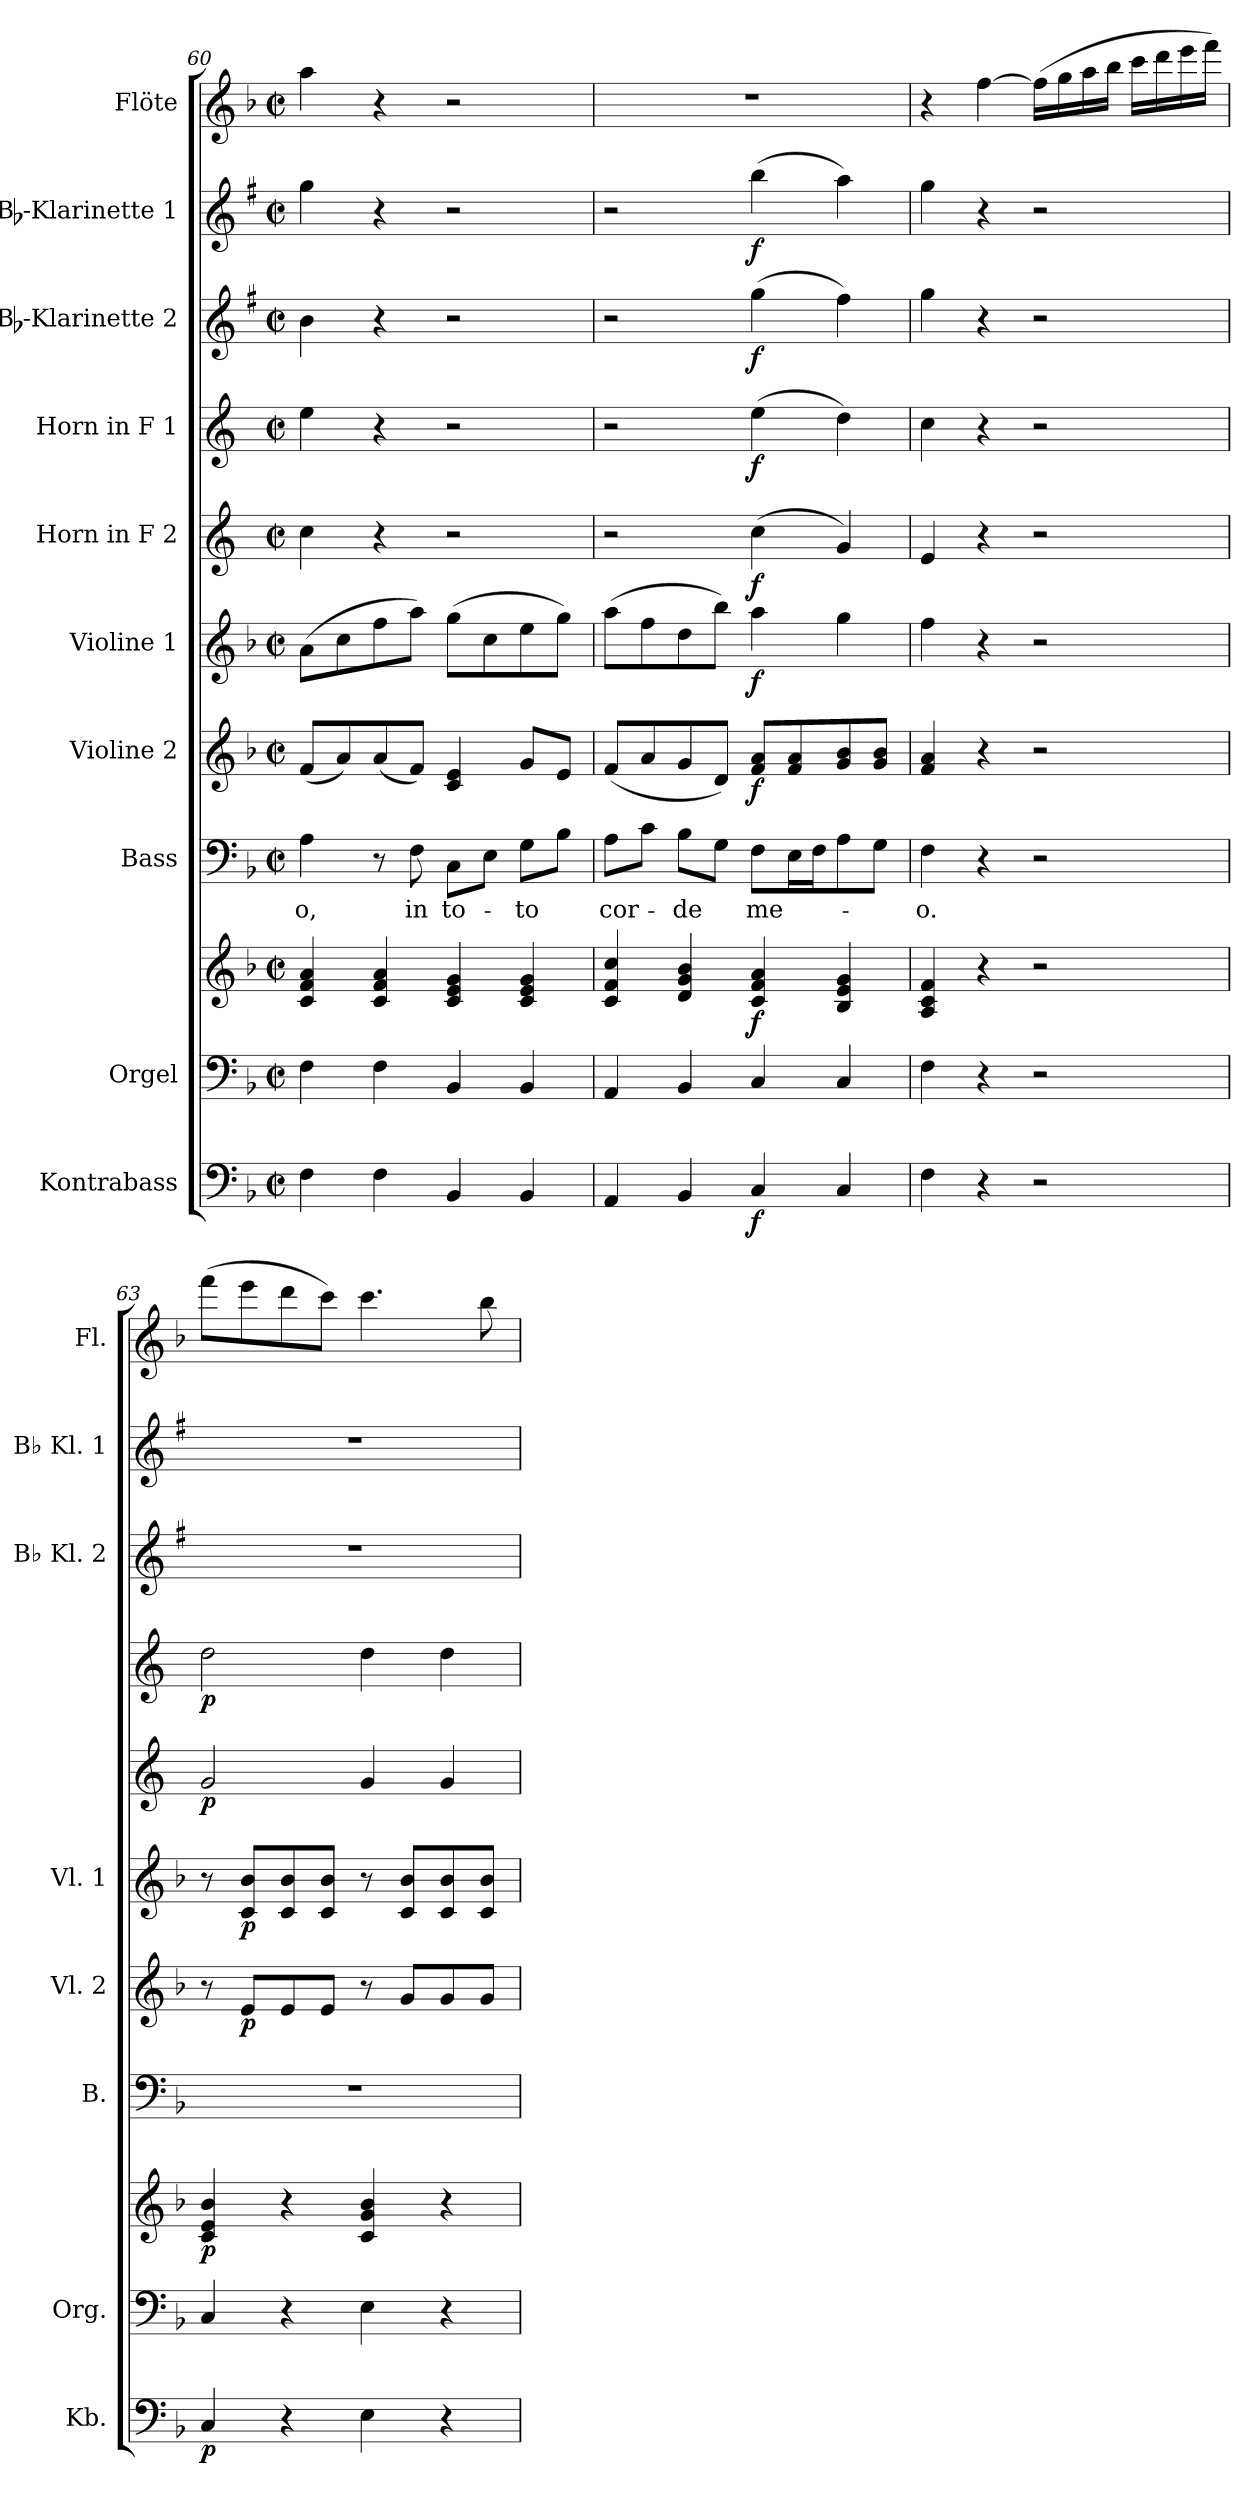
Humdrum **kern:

**kern	**dynam	**kern	**kern	**dynam	**kern	**text	**kern	**dynam	**kern	**dynam	**kern	**dynam	**kern	**dynam	**kern	**dynam	**kern	**dynam	**kern
*part10	*part10	*part9	*part9	*part9	*part8	*part8	*part7	*part7	*part6	*part6	*part5	*part5	*part4	*part4	*part3	*part3	*part2	*part2	*part1
*staff11	*staff11	*staff10	*staff9	*staff9/10	*staff8	*staff8	*staff7	*staff7	*staff6	*staff6	*staff5	*staff5	*staff4	*staff4	*staff3	*staff3	*staff2	*staff2	*staff1
*I"Kontrabass	*	*I"Orgel	*	*	*I"Bass	*	*I"Violine 2	*	*I"Violine 1	*	*I"Horn in F 2	*	*I"Horn in F 1	*	*I"Bb-Klarinette 2	*	*I"Bb-Klarinette 1	*	*I"Flöte
*I'Kb.	*	*I'Org.	*	*	*I'B.	*	*I'Vl. 2	*	*I'Vl. 1	*	*	*	*	*	*I'Bb Kl. 2	*	*I'Bb Kl. 1	*	*I'Fl.
*clefF4	*	*clefF4	*clefG2	*	*clefF4	*	*clefG2	*	*clefG2	*	*clefG2	*	*clefG2	*	*clefG2	*	*clefG2	*	*clefG2
*ITrd7c12	*	*	*	*	*	*	*	*	*	*	*ITrd4c7	*	*ITrd4c7	*	*ITrd1c2	*	*ITrd1c2	*	*
*k[b-]	*	*k[b-]	*k[b-]	*	*k[b-]	*	*k[b-]	*	*k[b-]	*	*k[b-]	*	*k[b-]	*	*k[b-]	*	*k[b-]	*	*k[b-]
*F:	*	*F:	*F:	*	*F:	*	*F:	*	*F:	*	*F:	*	*F:	*	*F:	*	*F:	*	*F:
*M2/2	*	*M2/2	*M2/2	*	*M2/2	*	*M2/2	*	*M2/2	*	*M2/2	*	*M2/2	*	*M2/2	*	*M2/2	*	*M2/2
*met(c|)	*	*met(c|)	*met(c|)	*	*met(c|)	*	*met(c|)	*	*met(c|)	*	*met(c|)	*	*met(c|)	*	*met(c|)	*	*met(c|)	*	*met(c|)
=60	=60	=60	=60	=60	=60	=60	=60	=60	=60	=60	=60	=60	=60	=60	=60	=60	=60	=60	=60
!	!	!	!	!	!	!LO:LY:b	!	!	!	!	!	!	!	!	!	!	!	!	!
4FF\	.	4F\	4c/ 4f/ 4a/	.	4A\	-o,	(<8f/L	.	(>8a\L	.	4f\	.	4a\	.	4a\	.	4ff\	.	4aa\
.	.	.	.	.	.	.	8a/)	.	8cc\	.	.	.	.	.	.	.	.	.	.
4FF\	.	4F\	4c/ 4f/ 4a/	.	8r	.	(<8a/	.	8ff\	.	4r	.	4r	.	4r	.	4r	.	4r
!	!	!	!	!	!	!LO:LY:b	!	!	!	!	!	!	!	!	!	!	!	!	!
.	.	.	.	.	8F\	in	8f/J)	.	8aa\J)	.	.	.	.	.	.	.	.	.	.
!	!	!	!	!	!	!LO:LY:b	!	!	!	!	!	!	!	!	!	!	!	!	!
4BBB-/	.	4BB-/	4c/ 4e/ 4g/	.	8C\L	to-	4c/ 4e/	.	(>8gg\L	.	2r	.	2r	.	2r	.	2r	.	2r
.	.	.	.	.	8E\J	.	.	.	8cc\	.	.	.	.	.	.	.	.	.	.
!	!	!	!	!	!	!LO:LY:b	!	!	!	!	!	!	!	!	!	!	!	!	!
4BBB-/	.	4BB-/	4c/ 4e/ 4g/	.	8G\L	-to	8g/L	.	8ee\	.	.	.	.	.	.	.	.	.	.
.	.	.	.	.	8B-\J	.	8e/J	.	8gg\J)	.	.	.	.	.	.	.	.	.	.
!!LO:PB:g=z
=61	=61	=61	=61	=61	=61	=61	=61	=61	=61	=61	=61	=61	=61	=61	=61	=61	=61	=61	=61
!	!	!	!	!	!	!LO:LY:b	!	!	!	!	!	!	!	!	!	!	!	!	!
4AAA/	.	4AA/	4c/ 4f/ 4cc/	.	8A\L	cor-	(<8f/L	.	(>8aa\L	.	2r	.	2r	.	2r	.	2r	.	1r
.	.	.	.	.	8c\J	.	8a/	.	8ff\	.	.	.	.	.	.	.	.	.	.
!	!	!	!	!	!	!LO:LY:b	!	!	!	!	!	!	!	!	!	!	!	!	!
4BBB-/	.	4BB-/	4d/ 4g/ 4b-/	.	8B-\L	-de	8g/	.	8dd\	.	.	.	.	.	.	.	.	.	.
.	.	.	.	.	8G\J	.	8d/J)	.	8bb-\J)	.	.	.	.	.	.	.	.	.	.
!	!LO:DY:b	!	!	!LO:DY:b	!	!LO:LY:b	!	!LO:DY:b	!	!LO:DY:b	!	!LO:DY:b	!	!LO:DY:b	!	!LO:DY:b	!	!LO:DY:b	!
4CC/	f	4C/	4c/ 4f/ 4a/	f	8F\L	me-	8f/ 8a/L	f	4aa\	f	(>4f\	f	(>4a\	f	(>4ff\	f	(>4aa\	f	.
.	.	.	.	.	16E\L	.	8f/ 8a/	.	.	.	.	.	.	.	.	.	.	.	.
.	.	.	.	.	16F\J	.	.	.	.	.	.	.	.	.	.	.	.	.	.
4CC/	.	4C/	4B-/ 4e/ 4g/	.	8A\	.	8g/ 8b-/	.	4gg\	.	4c/)	.	4g\)	.	4ee\)	.	4gg\)	.	.
.	.	.	.	.	8G\J	.	8g/ 8b-/J	.	.	.	.	.	.	.	.	.	.	.	.
=62	=62	=62	=62	=62	=62	=62	=62	=62	=62	=62	=62	=62	=62	=62	=62	=62	=62	=62	=62
!	!	!	!	!	!	!LO:LY:b	!	!	!	!	!	!	!	!	!	!	!	!	!
4FF\	.	4F\	4A/ 4c/ 4f/	.	4F\	-o.	4f/ 4a/	.	4ff\	.	4A/	.	4f\	.	4ff\	.	4ff\	.	4r
4r	.	4r	4r	.	4r	.	4r	.	4r	.	4r	.	4r	.	4r	.	4r	.	[4ff\
2r	.	2r	2r	.	2r	.	2r	.	2r	.	2r	.	2r	.	2r	.	2r	.	(>16ff\LL]
.	.	.	.	.	.	.	.	.	.	.	.	.	.	.	.	.	.	.	16gg\
.	.	.	.	.	.	.	.	.	.	.	.	.	.	.	.	.	.	.	16aa\
.	.	.	.	.	.	.	.	.	.	.	.	.	.	.	.	.	.	.	16bb-\JJ
.	.	.	.	.	.	.	.	.	.	.	.	.	.	.	.	.	.	.	16ccc\LL
.	.	.	.	.	.	.	.	.	.	.	.	.	.	.	.	.	.	.	16ddd\
.	.	.	.	.	.	.	.	.	.	.	.	.	.	.	.	.	.	.	16eee\
.	.	.	.	.	.	.	.	.	.	.	.	.	.	.	.	.	.	.	16fff\JJ)
=63	=63	=63	=63	=63	=63	=63	=63	=63	=63	=63	=63	=63	=63	=63	=63	=63	=63	=63	=63
!	!LO:DY:b	!	!	!LO:DY:b	!	!	!	!	!	!	!	!LO:DY:b	!	!LO:DY:b	!	!	!	!	!
4CC/	p	4C/	4c/ 4e/ 4b-/	p	1r	.	8r	.	8r	.	2c/	p	2g\	p	1r	.	1r	.	(>8fff\L
!	!	!	!	!	!	!	!	!LO:DY:b	!	!LO:DY:b	!	!	!	!	!	!	!	!	!
.	.	.	.	.	.	.	8e/L	p	8c/ 8b-/L	p	.	.	.	.	.	.	.	.	8eee\
4r	.	4r	4r	.	.	.	8e/	.	8c/ 8b-/	.	.	.	.	.	.	.	.	.	8ddd\
.	.	.	.	.	.	.	8e/J	.	8c/ 8b-/J	.	.	.	.	.	.	.	.	.	8ccc\J)
4EE\	.	4E\	4c/ 4g/ 4b-/	.	.	.	8r	.	8r	.	4c/	.	4g\	.	.	.	.	.	4.ccc\
.	.	.	.	.	.	.	8g/L	.	8c/ 8b-/L	.	.	.	.	.	.	.	.	.	.
4r	.	4r	4r	.	.	.	8g/	.	8c/ 8b-/	.	4c/	.	4g\	.	.	.	.	.	.
.	.	.	.	.	.	.	8g/J	.	8c/ 8b-/J	.	.	.	.	.	.	.	.	.	8bb-\
=	=	=	=	=	=	=	=	=	=	=	=	=	=	=	=	=	=	=	=
*-	*-	*-	*-	*-	*-	*-	*-	*-	*-	*-	*-	*-	*-	*-	*-	*-	*-	*-	*-
